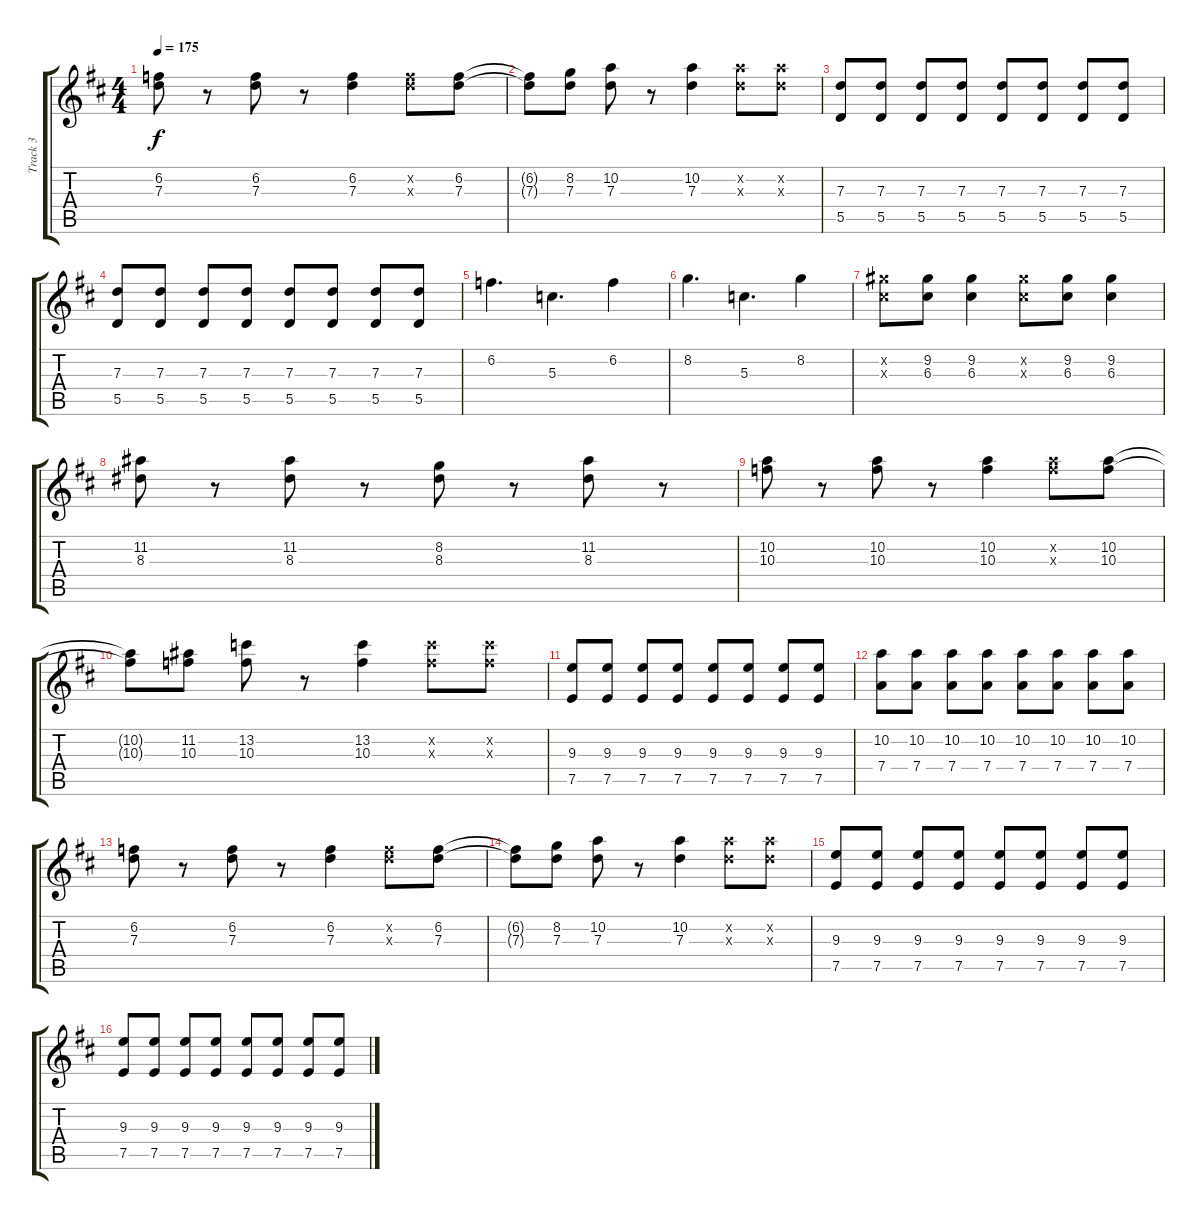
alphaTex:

\track ("Track 3" "Track 3") {instrument distortionguitar}
\staff {score tabs}
\tuning (E4 B3 G3 D3 A2 E2) {hide}
\ts (4 4)
\tempo 175
\clef g2
\ks d
(6.2 7.3).8{dy f} r.8 (6.2 7.3).8 r.8 (6.2 7.3).4 (6.2{x} 7.3{x}).8 (6.2 7.3).8 |
(6.2{t} 7.3{t}).8 (8.2 7.3).8 (10.2 7.3).8 r.8 (10.2 7.3).4 (10.2{x} 7.3{x}).8 (10.2{x} 7.3{x}).8 |
(7.3 5.5).8 (7.3 5.5).8 (7.3 5.5).8 (7.3 5.5).8 (7.3 5.5).8 (7.3 5.5).8 (7.3 5.5).8 (7.3 5.5).8 |
(7.3 5.5).8 (7.3 5.5).8 (7.3 5.5).8 (7.3 5.5).8 (7.3 5.5).8 (7.3 5.5).8 (7.3 5.5).8 (7.3 5.5).8 |
6.2.4{d} 5.3.4{d} 6.2.4 |
8.2.4{d} 5.3.4{d} 8.2.4 |
(9.2{x} 6.3{x}).8 (9.2 6.3).8 (9.2 6.3).4 (9.2{x} 6.3{x}).8 (9.2 6.3).8 (9.2 6.3).4 |
(11.2 8.3).8 r.8 (11.2 8.3).8 r.8 (8.2 8.3).8 r.8 (11.2 8.3).8 r.8 |
(10.2 10.3).8 r.8 (10.2 10.3).8 r.8 (10.2 10.3).4 (10.2{x} 10.3{x}).8 (10.2 10.3).8 |
(10.2{t} 10.3{t}).8 (11.2 10.3).8 (13.2 10.3).8 r.8 (13.2 10.3).4 (13.2{x} 10.3{x}).8 (13.2{x} 10.3{x}).8 |
(9.3 7.5).8 (9.3 7.5).8 (9.3 7.5).8 (9.3 7.5).8 (9.3 7.5).8 (9.3 7.5).8 (9.3 7.5).8 (9.3 7.5).8 |
(10.2 7.4).8 (10.2 7.4).8 (10.2 7.4).8 (10.2 7.4).8 (10.2 7.4).8 (10.2 7.4).8 (10.2 7.4).8 (10.2 7.4).8 |
(6.2 7.3).8 r.8 (6.2 7.3).8 r.8 (6.2 7.3).4 (6.2{x} 7.3{x}).8 (6.2 7.3).8 |
(6.2{t} 7.3{t}).8 (8.2 7.3).8 (10.2 7.3).8 r.8 (10.2 7.3).4 (10.2{x} 7.3{x}).8 (10.2{x} 7.3{x}).8 |
(9.3 7.5).8 (9.3 7.5).8 (9.3 7.5).8 (9.3 7.5).8 (9.3 7.5).8 (9.3 7.5).8 (9.3 7.5).8 (9.3 7.5).8 |
(9.3 7.5).8 (9.3 7.5).8 (9.3 7.5).8 (9.3 7.5).8 (9.3 7.5).8 (9.3 7.5).8 (9.3 7.5).8 (9.3 7.5).8
